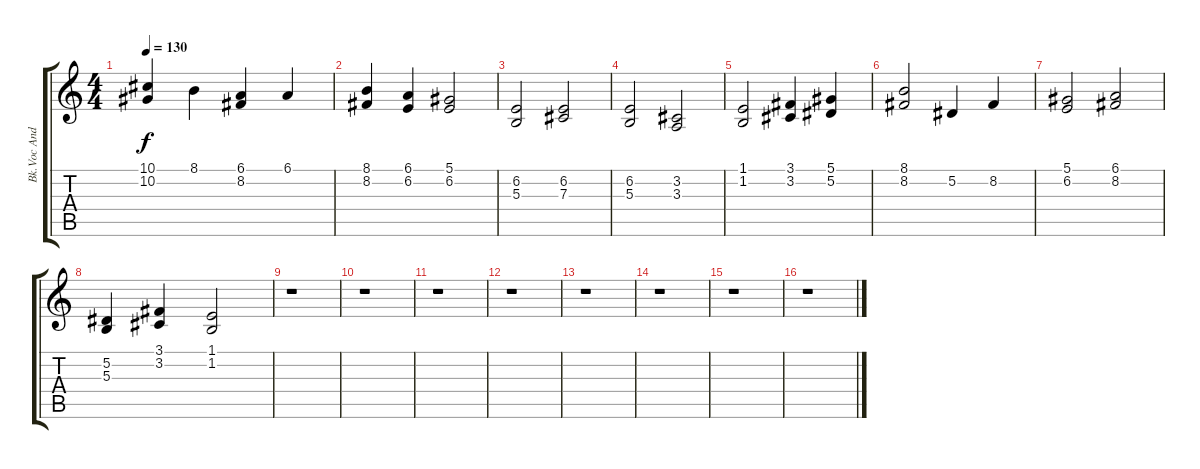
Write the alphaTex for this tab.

\track ("Bk.Voc And Keys " "Bk.Voc And") {instrument choiraahs}
\staff {score tabs}
\tuning (Eb4 Bb3 Gb3 Db3 Ab2 Eb2) {hide}
\ts (4 4)
\tempo 130
\clef g2
\ks c
(10.1 10.2).4{dy f} 8.1.4 (6.1 8.2).4 6.1.4 |
(8.1 8.2).4 (6.1 6.2).4 (5.1 6.2).2 |
(6.2 5.3).2 (6.2 7.3).2 |
(6.2 5.3).2 (3.2 3.3).2 |
(1.1 1.2).2 (3.1 3.2).4 (5.1 5.2).4 |
(8.1 8.2).2 5.2.4 8.2.4 |
(5.1 6.2).2 (6.1 8.2).2 |
(5.2 5.3).4 (3.1 3.2).4 (1.1 1.2).2 |
r.1 |
r.1 |
r.1 |
r.1 |
r.1 |
r.1 |
r.1 |
r.1
